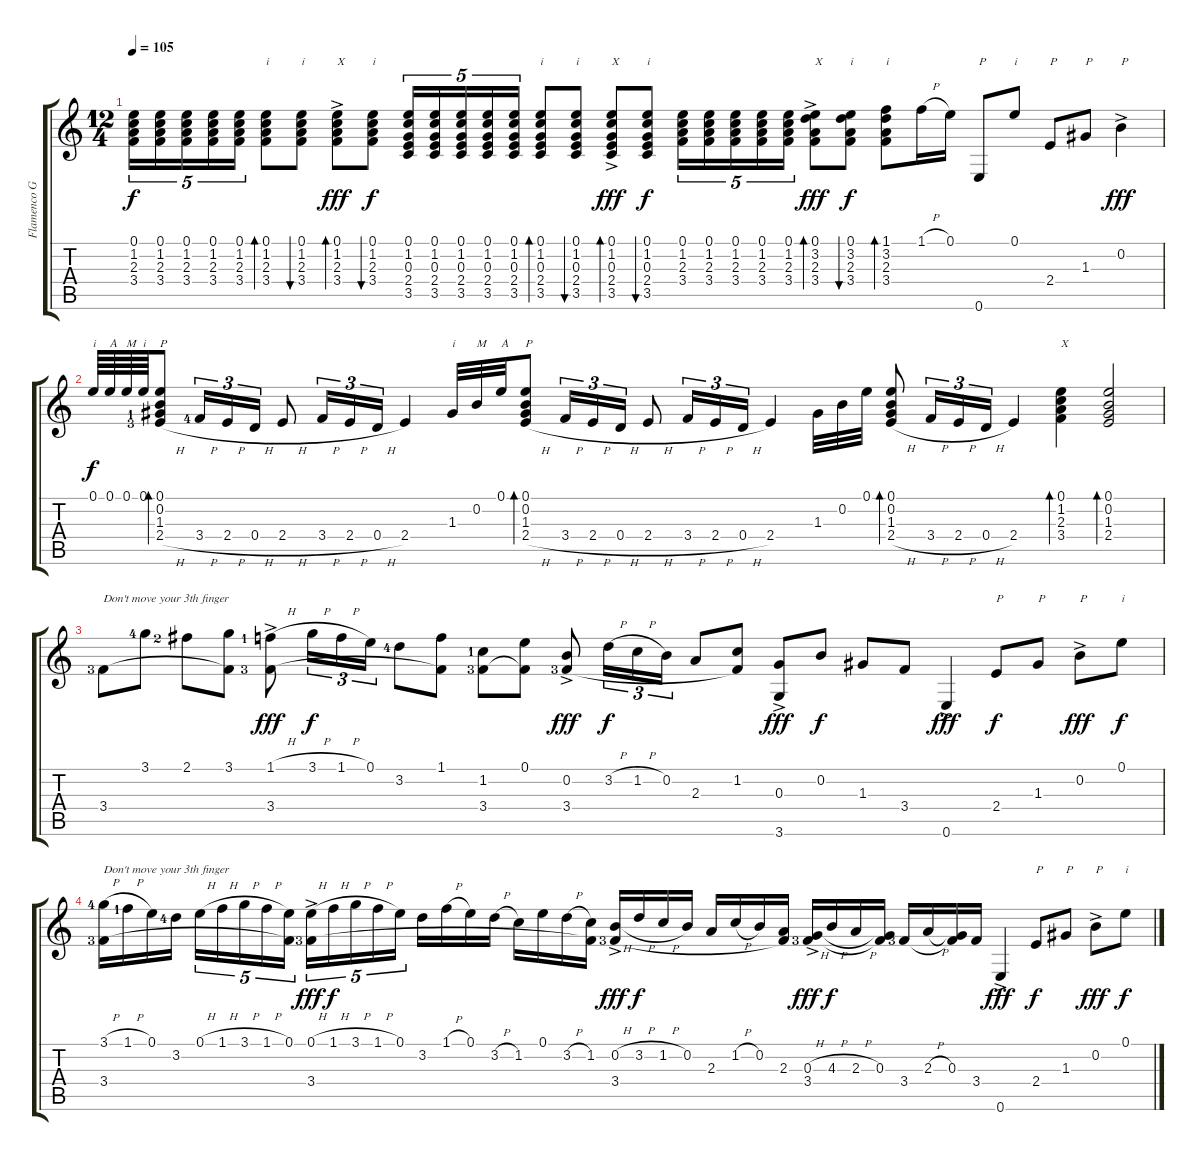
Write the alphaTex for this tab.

\track ("Flamenco Guitar" "Flamenco G") {instrument acousticguitarnylon}
\staff {score tabs}
\tuning (E4 B3 G3 D3 A2 E2) {hide}
\ts (12 4)
\tempo 105
\clef g2
\ks c
(0.1 1.2 2.3 3.4).16{tu (5 4) dy f} (0.1 1.2 2.3 3.4).16{tu (5 4)} (0.1 1.2 2.3 3.4).16{tu (5 4)} (0.1 1.2 2.3 3.4).16{tu (5 4)} (0.1 1.2 2.3 3.4).16{tu (5 4)} (0.1 1.2 2.3 3.4).8{bd 60 txt "i"} (0.1 1.2 2.3 3.4).8{bu 60 txt "i"} (0.1{ac} 1.2 2.3 3.4).8{bd 60 txt "X" dy fff} (0.1 1.2 2.3 3.4).8{bu 60 txt "i" dy f} (0.1 1.2 0.3 2.4 3.5).16{tu (5 4)} (0.1 1.2 0.3 2.4 3.5).16{tu (5 4)} (0.1 1.2 0.3 2.4 3.5).16{tu (5 4)} (0.1 1.2 0.3 2.4 3.5).16{tu (5 4)} (0.1 1.2 0.3 2.4 3.5).16{tu (5 4)} (0.1 1.2 0.3 2.4 3.5).8{bd 60 txt "i"} (0.1 1.2 0.3 2.4 3.5).8{bu 60 txt "i"} (0.1{ac} 1.2 0.3 2.4 3.5).8{bd 60 txt "X" dy fff} (0.1 1.2 0.3 2.4 3.5).8{bu 60 txt "i" dy f} (0.1 1.2 2.3 3.4).16{tu (5 4)} (0.1 1.2 2.3 3.4).16{tu (5 4)} (0.1 1.2 2.3 3.4).16{tu (5 4)} (0.1 1.2 2.3 3.4).16{tu (5 4)} (0.1 1.2 2.3 3.4).16{tu (5 4)} (0.1{ac} 3.2 2.3 3.4).8{bd 60 txt "X" dy fff} (0.1 3.2 2.3 3.4).8{bu 60 txt "i" dy f} (1.1 3.2 2.3 3.4).8{bd 60 txt "i"} 1.1{h}.16 0.1.16 0.6.8{txt "P"} 0.1.8{txt "i"} 2.4.8{txt "P"} 1.3.8{txt "P"} 0.2{ac}.4{txt "P" dy fff} |
0.1.64{txt "i" dy f} 0.1.64{txt "A"} 0.1.64{txt "M"} 0.1.64{txt "i"} (0.1 0.2 1.3{lf 2} 2.4{h lf 4}).8{bd 60 txt "P"} 3.4{h lf 5}.16{tu (3 2)} 2.4{h}.16{tu (3 2)} 0.4{h}.16{tu (3 2)} 2.4{h}.8 3.4{h}.16{tu (3 2)} 2.4{h}.16{tu (3 2)} 0.4{h}.16{tu (3 2)} 2.4.4 1.3.32{txt "i"} 0.2.32{txt "M"} 0.1.32{txt "A"} (0.1 0.2 1.3 2.4{h}).8{bd 60 txt "P"} 3.4{h}.16{tu (3 2)} 2.4{h}.16{tu (3 2)} 0.4{h}.16{tu (3 2)} 2.4{h}.8 3.4{h}.16{tu (3 2)} 2.4{h}.16{tu (3 2)} 0.4{h}.16{tu (3 2)} 2.4.4 1.3.32 0.2.32 0.1.32 (0.1 0.2 1.3 2.4{h}).8{bd 60} 3.4{h}.16{tu (3 2)} 2.4{h}.16{tu (3 2)} 0.4{h}.16{tu (3 2)} 2.4.4 (0.1 1.2 2.3 3.4).4{bd 30 txt "X"} (0.1 0.2 1.3 2.4).2{bd 30} |
3.4{lf 4}.8{txt "Don't move your 3th finger"} 3.1{lf 5}.8 2.1{lf 3}.8 (3.1 3.4{t}).8 (1.1{h lf 2} 3.4{ac lf 4}).8{dy fff} 3.1{h}.16{tu (3 2) dy f} 1.1{h}.16{tu (3 2)} 0.1.16{tu (3 2)} 3.2{lf 5}.8 (1.1 3.4{t}).8 (1.2{lf 2} 3.4{lf 4}).8 (0.1 3.4{t}).8 (0.2{ac} 3.4{lf 4}).8{dy fff} 3.2{h}.16{tu (3 2) dy f} 1.2{h}.16{tu (3 2)} 0.2.16{tu (3 2)} 2.3.8 (1.2 3.4{t}).8 (0.3 3.6{ac}).8{dy fff} 0.2.8{dy f} 1.3.8 3.4.8 0.6{ac}.4{dy fff} 2.4.8{txt "P" dy f} 1.3.8{txt "P"} 0.2{ac}.8{txt "P" dy fff} 0.1.8{txt "i" dy f} |
(3.1{h lf 5} 3.4{lf 4}).16{txt "Don't move your 3th finger"} 1.1{h lf 2}.16 0.1.16 3.2{lf 5}.16 0.1{h}.16{tu (5 4)} 1.1{h}.16{tu (5 4)} 3.1{h}.16{tu (5 4)} 1.1{h}.16{tu (5 4)} (0.1 3.4{t}).16{tu (5 4)} (0.1{h} 3.4{ac lf 4}).16{tu (5 4) dy fff} 1.1{h}.16{tu (5 4) dy f} 3.1{h}.16{tu (5 4)} 1.1{h}.16{tu (5 4)} 0.1.16{tu (5 4)} 3.2.16 1.1{h}.16 0.1.16 3.2{h}.16 1.2.16 0.1.16 3.2{h}.16 (1.2 3.4{t}).16 (0.2{h} 3.4{ac lf 4}).16{dy fff} 3.2{h}.16{dy f} 1.2{h}.16 0.2.16 2.3.16 1.2{h}.16 0.2.16 (2.3 3.4{t}).16 (0.3{h} 3.4{ac lf 4}).16{dy fff} 4.3{h}.16{dy f} 2.3{h}.16 (0.3 3.4{t}).16 3.4{lf 4}.16 2.3{h}.16 (0.3 3.4{t}).16 3.4.16 0.6{ac}.4{dy fff} 2.4.8{txt "P" dy f} 1.3.8{txt "P"} 0.2{ac}.8{txt "P" dy fff} 0.1.8{txt "i" dy f}
